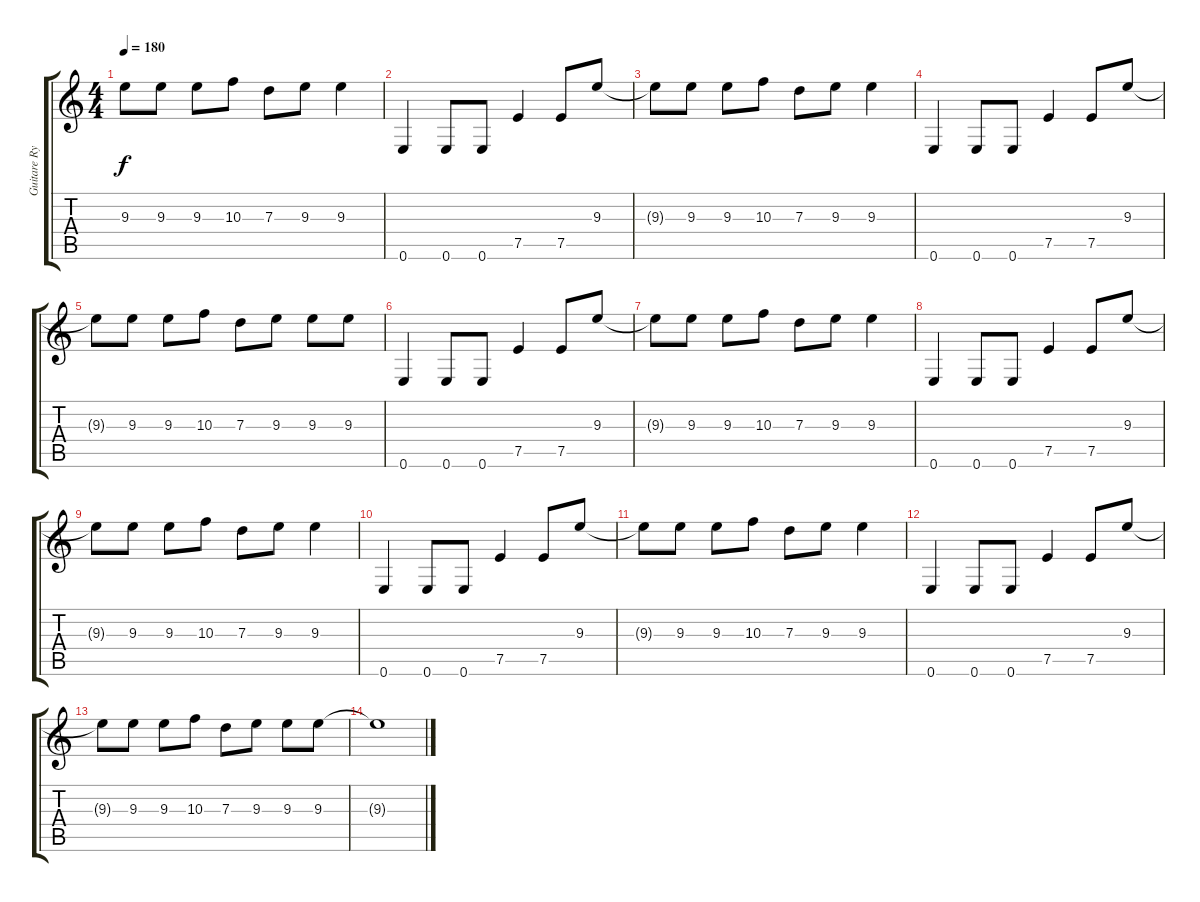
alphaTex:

\track ("Guitare Rythmique" "Guitare Ry") {instrument distortionguitar}
\staff {score tabs}
\tuning (E4 B3 G3 D3 A2 E2) {hide}
\ts (4 4)
\tempo 180
\clef g2
\ks c
9.3{t}.8{dy f} 9.3.8 9.3.8 10.3.8 7.3.8 9.3.8 9.3.4 |
0.6.4 0.6.8 0.6.8 7.5.4 7.5.8 9.3.8 |
9.3{t}.8 9.3.8 9.3.8 10.3.8 7.3.8 9.3.8 9.3.4 |
0.6.4 0.6.8 0.6.8 7.5.4 7.5.8 9.3.8 |
9.3{t}.8 9.3.8 9.3.8 10.3.8 7.3.8 9.3.8 9.3.8 9.3.8 |
0.6.4 0.6.8 0.6.8 7.5.4 7.5.8 9.3.8 |
9.3{t}.8 9.3.8 9.3.8 10.3.8 7.3.8 9.3.8 9.3.4 |
0.6.4 0.6.8 0.6.8 7.5.4 7.5.8 9.3.8 |
9.3{t}.8 9.3.8 9.3.8 10.3.8 7.3.8 9.3.8 9.3.4 |
0.6.4 0.6.8 0.6.8 7.5.4 7.5.8 9.3.8 |
9.3{t}.8 9.3.8 9.3.8 10.3.8 7.3.8 9.3.8 9.3.4 |
0.6.4 0.6.8 0.6.8 7.5.4 7.5.8 9.3.8 |
9.3{t}.8 9.3.8 9.3.8 10.3.8 7.3.8 9.3.8 9.3.8 9.3.8 |
9.3{t}.1{volume 0}
